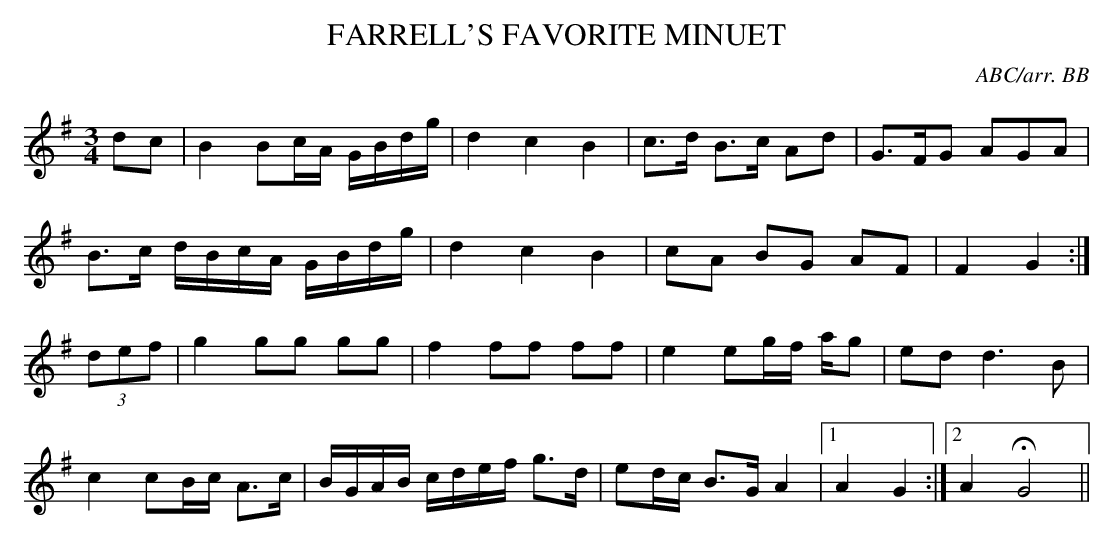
X:1
T:FARRELL'S FAVORITE MINUET
C:ABC/arr. BB
M:3/4
L:1/8
K:G
dc|B2 Bc/A/ G/B/d/g/|d2 c2 B2|c>d B>c Ad|G>FG AGA|
B>c d/B/c/A/ G/B/d/g/|d2 c2 B2|cA BG AF|F2 G2 :|
(3def|g2 gg gg|f2 ff ff|e2 eg/f/ a/g2/|ed d3B|
c2 cB/c/ A>c|B/G/A/B/ c/d/e/f/ g>d|ed/c/ B>G A2|\
[1 A2 G2 :|2A2HG4||
